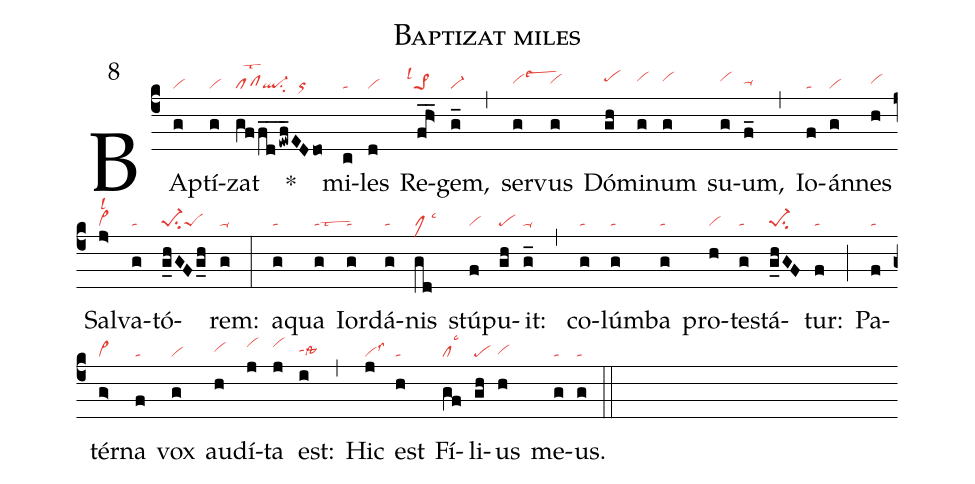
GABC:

name: Baptizat miles;
mode: 8;
nabc-lines: 1;
%%
(c4)
BAp(g|vi)tí(g|vi)zat(gff_d_ewf_EDdo|pflst2ql-su2or) *()
mi(c|ta)les(d|vi) Re(fh>__|```pe>1lsl1)gem,(g_|vi-) (,)
ser(g|vihhlsew3)vus(g|vihh) Dó(gh|pehi)mi(g|vihi)num(g|vihi) su(g|vihi)um,(f_|ta-hh) (,)
Io(f|ta)án(g|vi)nes(h|vihh) Sal(j>|vi>lsl2)va(g|ta)tó(g_hGFg_h|pe-1su2peS)rem:(g|ta-) (:)
a(g|ta)qua(g|talstw3) Ior(g|ta)dá(g|ta)nis(gd|clMlsc3) stú(f|vi)pu(gh|pe)it: (g_|ta-) (,)
co(g|ta)lúm(g|ta)ba(g|ta) pro(h|vi)te(g|ta)stá(g_hGF|pe-1su2)tur:(f|ta) (;)
Pa(f|ta)tér(g>|vi>)na(f|ta) vox(g|vi) au(h|vihh)dí(j|vihj)ta(j|vihj) est:(i|tahhlssta6) (,)
Hic(j|vilss3) est(h|ta) Fí(gf|cllsc3)li(gh|pe)us(h|vihg) me(g|ta)us.(g|ta) (::)
